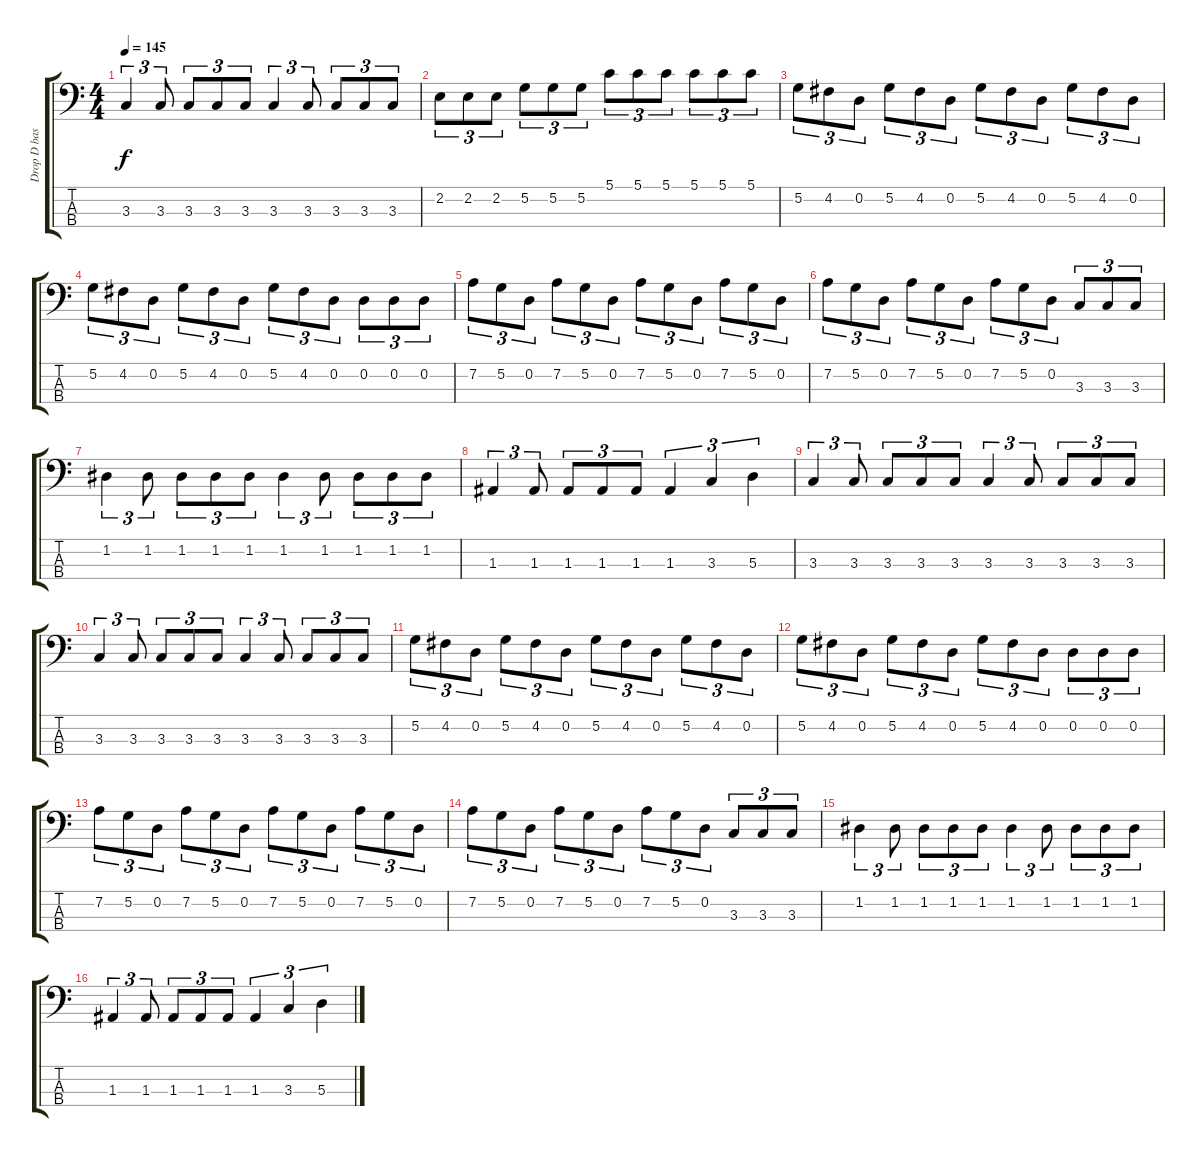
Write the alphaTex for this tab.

\track ("Drop D bass" "Drop D bas") {instrument electricbassfinger}
\staff {score tabs}
\tuning (G2 D2 A1 D1) {hide}
\ts (4 4)
\tempo 145
\clef f4
\ks c
3.3.4{tu (3 2) dy f} 3.3.8{tu (3 2)} 3.3.8{tu (3 2)} 3.3.8{tu (3 2)} 3.3.8{tu (3 2)} 3.3.4{tu (3 2)} 3.3.8{tu (3 2)} 3.3.8{tu (3 2)} 3.3.8{tu (3 2)} 3.3.8{tu (3 2)} |
2.2.8{tu (3 2)} 2.2.8{tu (3 2)} 2.2.8{tu (3 2)} 5.2.8{tu (3 2)} 5.2.8{tu (3 2)} 5.2.8{tu (3 2)} 5.1.8{tu (3 2)} 5.1.8{tu (3 2)} 5.1.8{tu (3 2)} 5.1.8{tu (3 2)} 5.1.8{tu (3 2)} 5.1.8{tu (3 2)} |
5.2.8{tu (3 2)} 4.2.8{tu (3 2)} 0.2.8{tu (3 2)} 5.2.8{tu (3 2)} 4.2.8{tu (3 2)} 0.2.8{tu (3 2)} 5.2.8{tu (3 2)} 4.2.8{tu (3 2)} 0.2.8{tu (3 2)} 5.2.8{tu (3 2)} 4.2.8{tu (3 2)} 0.2.8{tu (3 2)} |
5.2.8{tu (3 2)} 4.2.8{tu (3 2)} 0.2.8{tu (3 2)} 5.2.8{tu (3 2)} 4.2.8{tu (3 2)} 0.2.8{tu (3 2)} 5.2.8{tu (3 2)} 4.2.8{tu (3 2)} 0.2.8{tu (3 2)} 0.2.8{tu (3 2)} 0.2.8{tu (3 2)} 0.2.8{tu (3 2)} |
7.2.8{tu (3 2)} 5.2.8{tu (3 2)} 0.2.8{tu (3 2)} 7.2.8{tu (3 2)} 5.2.8{tu (3 2)} 0.2.8{tu (3 2)} 7.2.8{tu (3 2)} 5.2.8{tu (3 2)} 0.2.8{tu (3 2)} 7.2.8{tu (3 2)} 5.2.8{tu (3 2)} 0.2.8{tu (3 2)} |
7.2.8{tu (3 2)} 5.2.8{tu (3 2)} 0.2.8{tu (3 2)} 7.2.8{tu (3 2)} 5.2.8{tu (3 2)} 0.2.8{tu (3 2)} 7.2.8{tu (3 2)} 5.2.8{tu (3 2)} 0.2.8{tu (3 2)} 3.3.8{tu (3 2)} 3.3.8{tu (3 2)} 3.3.8{tu (3 2)} |
1.2.4{tu (3 2)} 1.2.8{tu (3 2)} 1.2.8{tu (3 2)} 1.2.8{tu (3 2)} 1.2.8{tu (3 2)} 1.2.4{tu (3 2)} 1.2.8{tu (3 2)} 1.2.8{tu (3 2)} 1.2.8{tu (3 2)} 1.2.8{tu (3 2)} |
1.3.4{tu (3 2)} 1.3.8{tu (3 2)} 1.3.8{tu (3 2)} 1.3.8{tu (3 2)} 1.3.8{tu (3 2)} 1.3.4{tu (3 2)} 3.3.4{tu (3 2)} 5.3.4{tu (3 2)} |
3.3.4{tu (3 2)} 3.3.8{tu (3 2)} 3.3.8{tu (3 2)} 3.3.8{tu (3 2)} 3.3.8{tu (3 2)} 3.3.4{tu (3 2)} 3.3.8{tu (3 2)} 3.3.8{tu (3 2)} 3.3.8{tu (3 2)} 3.3.8{tu (3 2)} |
3.3.4{tu (3 2)} 3.3.8{tu (3 2)} 3.3.8{tu (3 2)} 3.3.8{tu (3 2)} 3.3.8{tu (3 2)} 3.3.4{tu (3 2)} 3.3.8{tu (3 2)} 3.3.8{tu (3 2)} 3.3.8{tu (3 2)} 3.3.8{tu (3 2)} |
5.2.8{tu (3 2)} 4.2.8{tu (3 2)} 0.2.8{tu (3 2)} 5.2.8{tu (3 2)} 4.2.8{tu (3 2)} 0.2.8{tu (3 2)} 5.2.8{tu (3 2)} 4.2.8{tu (3 2)} 0.2.8{tu (3 2)} 5.2.8{tu (3 2)} 4.2.8{tu (3 2)} 0.2.8{tu (3 2)} |
5.2.8{tu (3 2)} 4.2.8{tu (3 2)} 0.2.8{tu (3 2)} 5.2.8{tu (3 2)} 4.2.8{tu (3 2)} 0.2.8{tu (3 2)} 5.2.8{tu (3 2)} 4.2.8{tu (3 2)} 0.2.8{tu (3 2)} 0.2.8{tu (3 2)} 0.2.8{tu (3 2)} 0.2.8{tu (3 2)} |
7.2.8{tu (3 2)} 5.2.8{tu (3 2)} 0.2.8{tu (3 2)} 7.2.8{tu (3 2)} 5.2.8{tu (3 2)} 0.2.8{tu (3 2)} 7.2.8{tu (3 2)} 5.2.8{tu (3 2)} 0.2.8{tu (3 2)} 7.2.8{tu (3 2)} 5.2.8{tu (3 2)} 0.2.8{tu (3 2)} |
7.2.8{tu (3 2)} 5.2.8{tu (3 2)} 0.2.8{tu (3 2)} 7.2.8{tu (3 2)} 5.2.8{tu (3 2)} 0.2.8{tu (3 2)} 7.2.8{tu (3 2)} 5.2.8{tu (3 2)} 0.2.8{tu (3 2)} 3.3.8{tu (3 2)} 3.3.8{tu (3 2)} 3.3.8{tu (3 2)} |
1.2.4{tu (3 2)} 1.2.8{tu (3 2)} 1.2.8{tu (3 2)} 1.2.8{tu (3 2)} 1.2.8{tu (3 2)} 1.2.4{tu (3 2)} 1.2.8{tu (3 2)} 1.2.8{tu (3 2)} 1.2.8{tu (3 2)} 1.2.8{tu (3 2)} |
1.3.4{tu (3 2)} 1.3.8{tu (3 2)} 1.3.8{tu (3 2)} 1.3.8{tu (3 2)} 1.3.8{tu (3 2)} 1.3.4{tu (3 2)} 3.3.4{tu (3 2)} 5.3.4{tu (3 2)}
